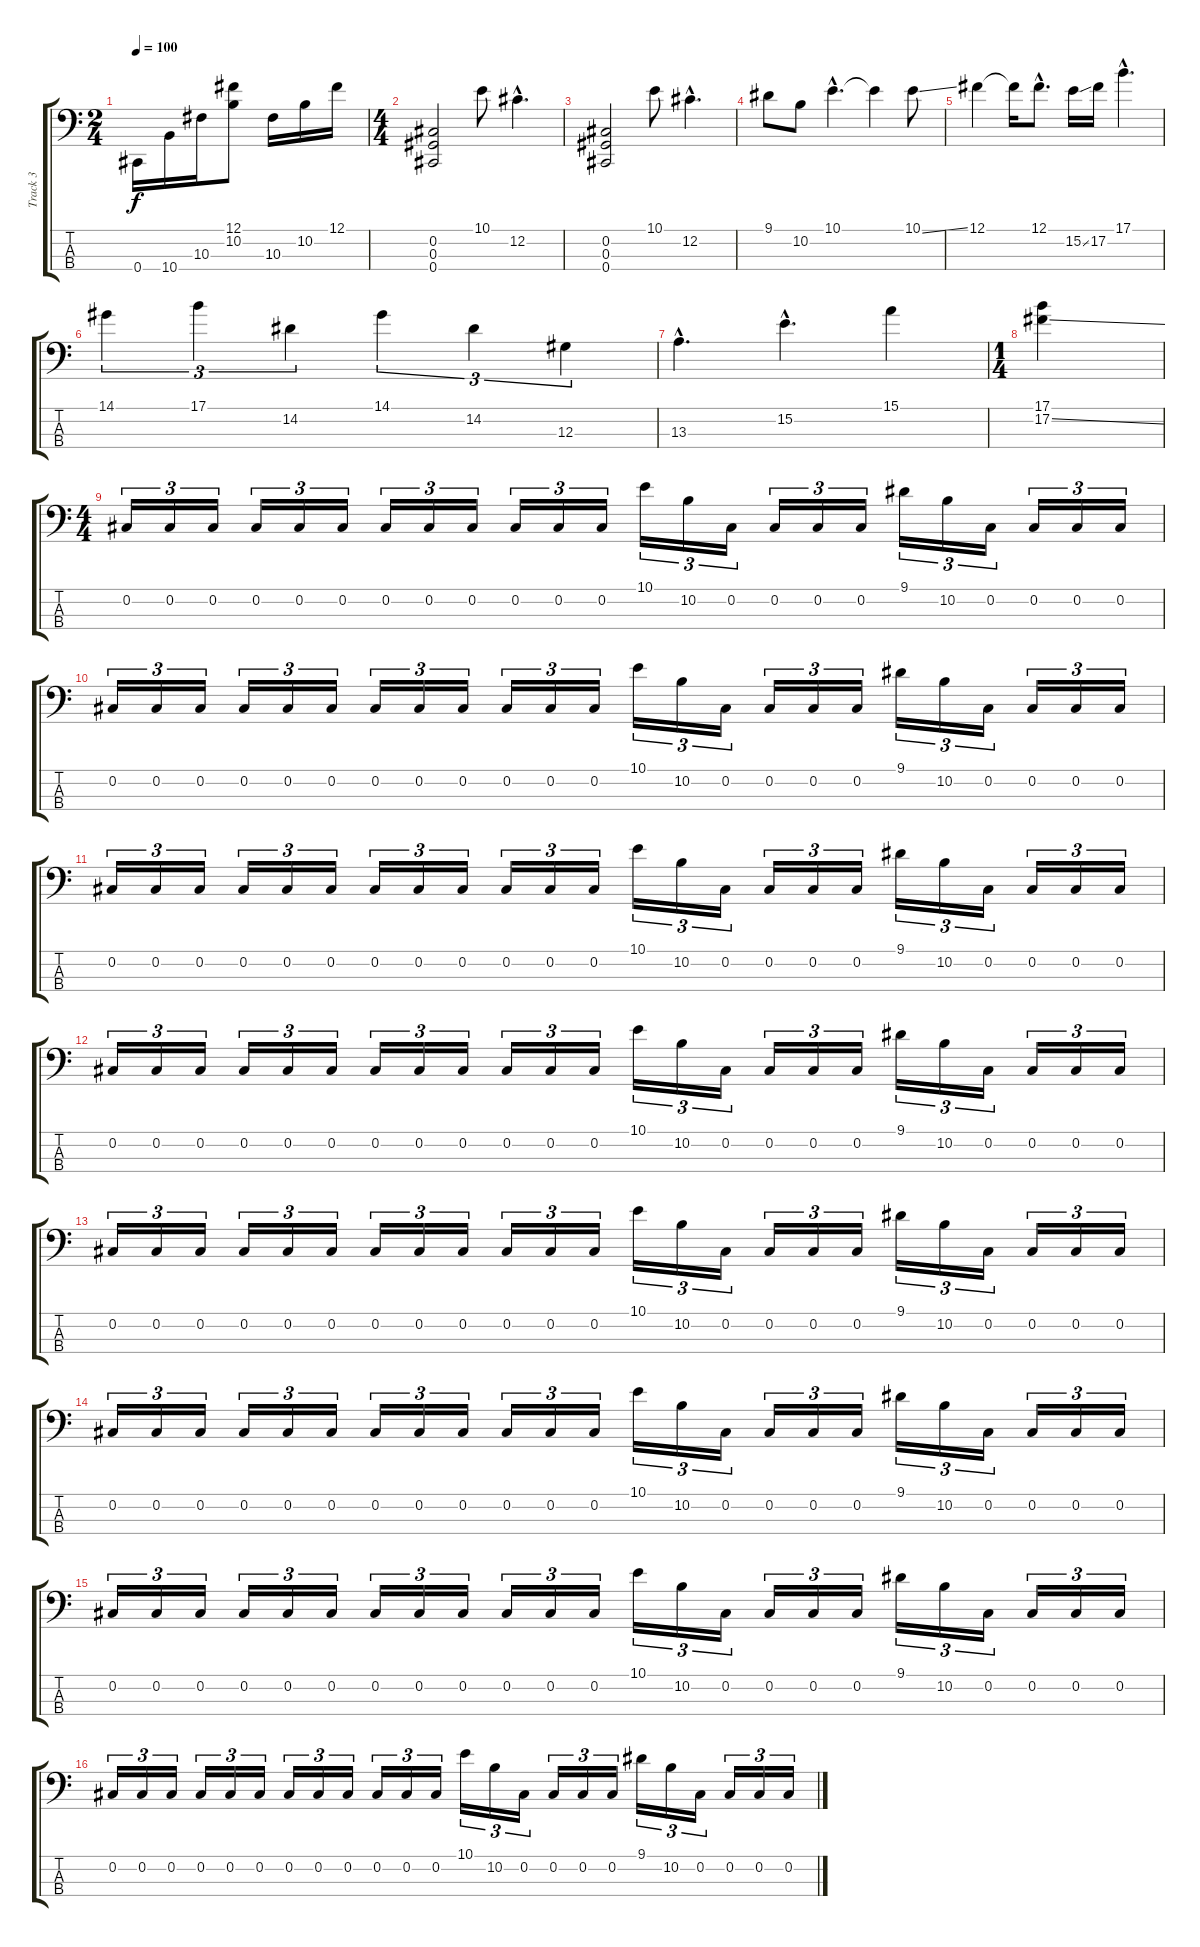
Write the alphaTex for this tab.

\track ("Track 3" "Track 3") {instrument slapbass1}
\staff {score tabs}
\tuning (Gb2 Db2 Ab1 Db1) {hide}
\ts (2 4)
\tempo 100
\clef f4
\ks c
0.4.16{dy f} 10.4.16 10.3.16 (12.1 10.2).8 10.3.16 10.2.16 12.1.16 |
\ts (4 4)
(0.2 0.3 0.4).2 10.1.8 12.2{hac}.4{d} |
(0.2 0.3 0.4).2 10.1.8 12.2{hac}.4{d} |
9.1.8{instrument electricbassfinger} 10.2.8 10.1{hac}.4{d} 10.1{t}.4 10.1{ss}.8 |
12.1.4 12.1{t}.16 12.1{hac}.8{d} 15.2{ss}.16 17.2.16 17.1{hac}.4{d} |
14.1.4{tu (3 2)} 17.1.4{tu (3 2)} 14.2.4{tu (3 2)} 14.1.4{tu (3 2)} 14.2.4{tu (3 2)} 12.3.4{tu (3 2)} |
13.3{hac}.4{d} 15.2{hac}.4{d} 15.1.4 |
\ts (1 4)
(17.1 17.2{ss}).4{instrument slapbass1} |
\ts (4 4)
0.2.16{tu (3 2) instrument electricbassfinger} 0.2.16{tu (3 2)} 0.2.16{tu (3 2)} 0.2.16{tu (3 2)} 0.2.16{tu (3 2)} 0.2.16{tu (3 2)} 0.2.16{tu (3 2)} 0.2.16{tu (3 2)} 0.2.16{tu (3 2)} 0.2.16{tu (3 2)} 0.2.16{tu (3 2)} 0.2.16{tu (3 2)} 10.1.16{tu (3 2)} 10.2.16{tu (3 2)} 0.2.16{tu (3 2)} 0.2.16{tu (3 2)} 0.2.16{tu (3 2)} 0.2.16{tu (3 2)} 9.1.16{tu (3 2)} 10.2.16{tu (3 2)} 0.2.16{tu (3 2)} 0.2.16{tu (3 2)} 0.2.16{tu (3 2)} 0.2.16{tu (3 2)} |
0.2.16{tu (3 2) instrument electricbassfinger} 0.2.16{tu (3 2)} 0.2.16{tu (3 2)} 0.2.16{tu (3 2)} 0.2.16{tu (3 2)} 0.2.16{tu (3 2)} 0.2.16{tu (3 2)} 0.2.16{tu (3 2)} 0.2.16{tu (3 2)} 0.2.16{tu (3 2)} 0.2.16{tu (3 2)} 0.2.16{tu (3 2)} 10.1.16{tu (3 2)} 10.2.16{tu (3 2)} 0.2.16{tu (3 2)} 0.2.16{tu (3 2)} 0.2.16{tu (3 2)} 0.2.16{tu (3 2)} 9.1.16{tu (3 2)} 10.2.16{tu (3 2)} 0.2.16{tu (3 2)} 0.2.16{tu (3 2)} 0.2.16{tu (3 2)} 0.2.16{tu (3 2)} |
0.2.16{tu (3 2) instrument electricbassfinger} 0.2.16{tu (3 2)} 0.2.16{tu (3 2)} 0.2.16{tu (3 2)} 0.2.16{tu (3 2)} 0.2.16{tu (3 2)} 0.2.16{tu (3 2)} 0.2.16{tu (3 2)} 0.2.16{tu (3 2)} 0.2.16{tu (3 2)} 0.2.16{tu (3 2)} 0.2.16{tu (3 2)} 10.1.16{tu (3 2)} 10.2.16{tu (3 2)} 0.2.16{tu (3 2)} 0.2.16{tu (3 2)} 0.2.16{tu (3 2)} 0.2.16{tu (3 2)} 9.1.16{tu (3 2)} 10.2.16{tu (3 2)} 0.2.16{tu (3 2)} 0.2.16{tu (3 2)} 0.2.16{tu (3 2)} 0.2.16{tu (3 2)} |
0.2.16{tu (3 2) instrument electricbassfinger} 0.2.16{tu (3 2)} 0.2.16{tu (3 2)} 0.2.16{tu (3 2)} 0.2.16{tu (3 2)} 0.2.16{tu (3 2)} 0.2.16{tu (3 2)} 0.2.16{tu (3 2)} 0.2.16{tu (3 2)} 0.2.16{tu (3 2)} 0.2.16{tu (3 2)} 0.2.16{tu (3 2)} 10.1.16{tu (3 2)} 10.2.16{tu (3 2)} 0.2.16{tu (3 2)} 0.2.16{tu (3 2)} 0.2.16{tu (3 2)} 0.2.16{tu (3 2)} 9.1.16{tu (3 2)} 10.2.16{tu (3 2)} 0.2.16{tu (3 2)} 0.2.16{tu (3 2)} 0.2.16{tu (3 2)} 0.2.16{tu (3 2)} |
0.2.16{tu (3 2) instrument electricbassfinger} 0.2.16{tu (3 2)} 0.2.16{tu (3 2)} 0.2.16{tu (3 2)} 0.2.16{tu (3 2)} 0.2.16{tu (3 2)} 0.2.16{tu (3 2)} 0.2.16{tu (3 2)} 0.2.16{tu (3 2)} 0.2.16{tu (3 2)} 0.2.16{tu (3 2)} 0.2.16{tu (3 2)} 10.1.16{tu (3 2)} 10.2.16{tu (3 2)} 0.2.16{tu (3 2)} 0.2.16{tu (3 2)} 0.2.16{tu (3 2)} 0.2.16{tu (3 2)} 9.1.16{tu (3 2)} 10.2.16{tu (3 2)} 0.2.16{tu (3 2)} 0.2.16{tu (3 2)} 0.2.16{tu (3 2)} 0.2.16{tu (3 2)} |
0.2.16{tu (3 2) instrument electricbassfinger} 0.2.16{tu (3 2)} 0.2.16{tu (3 2)} 0.2.16{tu (3 2)} 0.2.16{tu (3 2)} 0.2.16{tu (3 2)} 0.2.16{tu (3 2)} 0.2.16{tu (3 2)} 0.2.16{tu (3 2)} 0.2.16{tu (3 2)} 0.2.16{tu (3 2)} 0.2.16{tu (3 2)} 10.1.16{tu (3 2)} 10.2.16{tu (3 2)} 0.2.16{tu (3 2)} 0.2.16{tu (3 2)} 0.2.16{tu (3 2)} 0.2.16{tu (3 2)} 9.1.16{tu (3 2)} 10.2.16{tu (3 2)} 0.2.16{tu (3 2)} 0.2.16{tu (3 2)} 0.2.16{tu (3 2)} 0.2.16{tu (3 2)} |
0.2.16{tu (3 2) instrument electricbassfinger} 0.2.16{tu (3 2)} 0.2.16{tu (3 2)} 0.2.16{tu (3 2)} 0.2.16{tu (3 2)} 0.2.16{tu (3 2)} 0.2.16{tu (3 2)} 0.2.16{tu (3 2)} 0.2.16{tu (3 2)} 0.2.16{tu (3 2)} 0.2.16{tu (3 2)} 0.2.16{tu (3 2)} 10.1.16{tu (3 2)} 10.2.16{tu (3 2)} 0.2.16{tu (3 2)} 0.2.16{tu (3 2)} 0.2.16{tu (3 2)} 0.2.16{tu (3 2)} 9.1.16{tu (3 2)} 10.2.16{tu (3 2)} 0.2.16{tu (3 2)} 0.2.16{tu (3 2)} 0.2.16{tu (3 2)} 0.2.16{tu (3 2)} |
0.2.16{tu (3 2) instrument electricbassfinger} 0.2.16{tu (3 2)} 0.2.16{tu (3 2)} 0.2.16{tu (3 2)} 0.2.16{tu (3 2)} 0.2.16{tu (3 2)} 0.2.16{tu (3 2)} 0.2.16{tu (3 2)} 0.2.16{tu (3 2)} 0.2.16{tu (3 2)} 0.2.16{tu (3 2)} 0.2.16{tu (3 2)} 10.1.16{tu (3 2)} 10.2.16{tu (3 2)} 0.2.16{tu (3 2)} 0.2.16{tu (3 2)} 0.2.16{tu (3 2)} 0.2.16{tu (3 2)} 9.1.16{tu (3 2)} 10.2.16{tu (3 2)} 0.2.16{tu (3 2)} 0.2.16{tu (3 2)} 0.2.16{tu (3 2)} 0.2.16{tu (3 2)}
